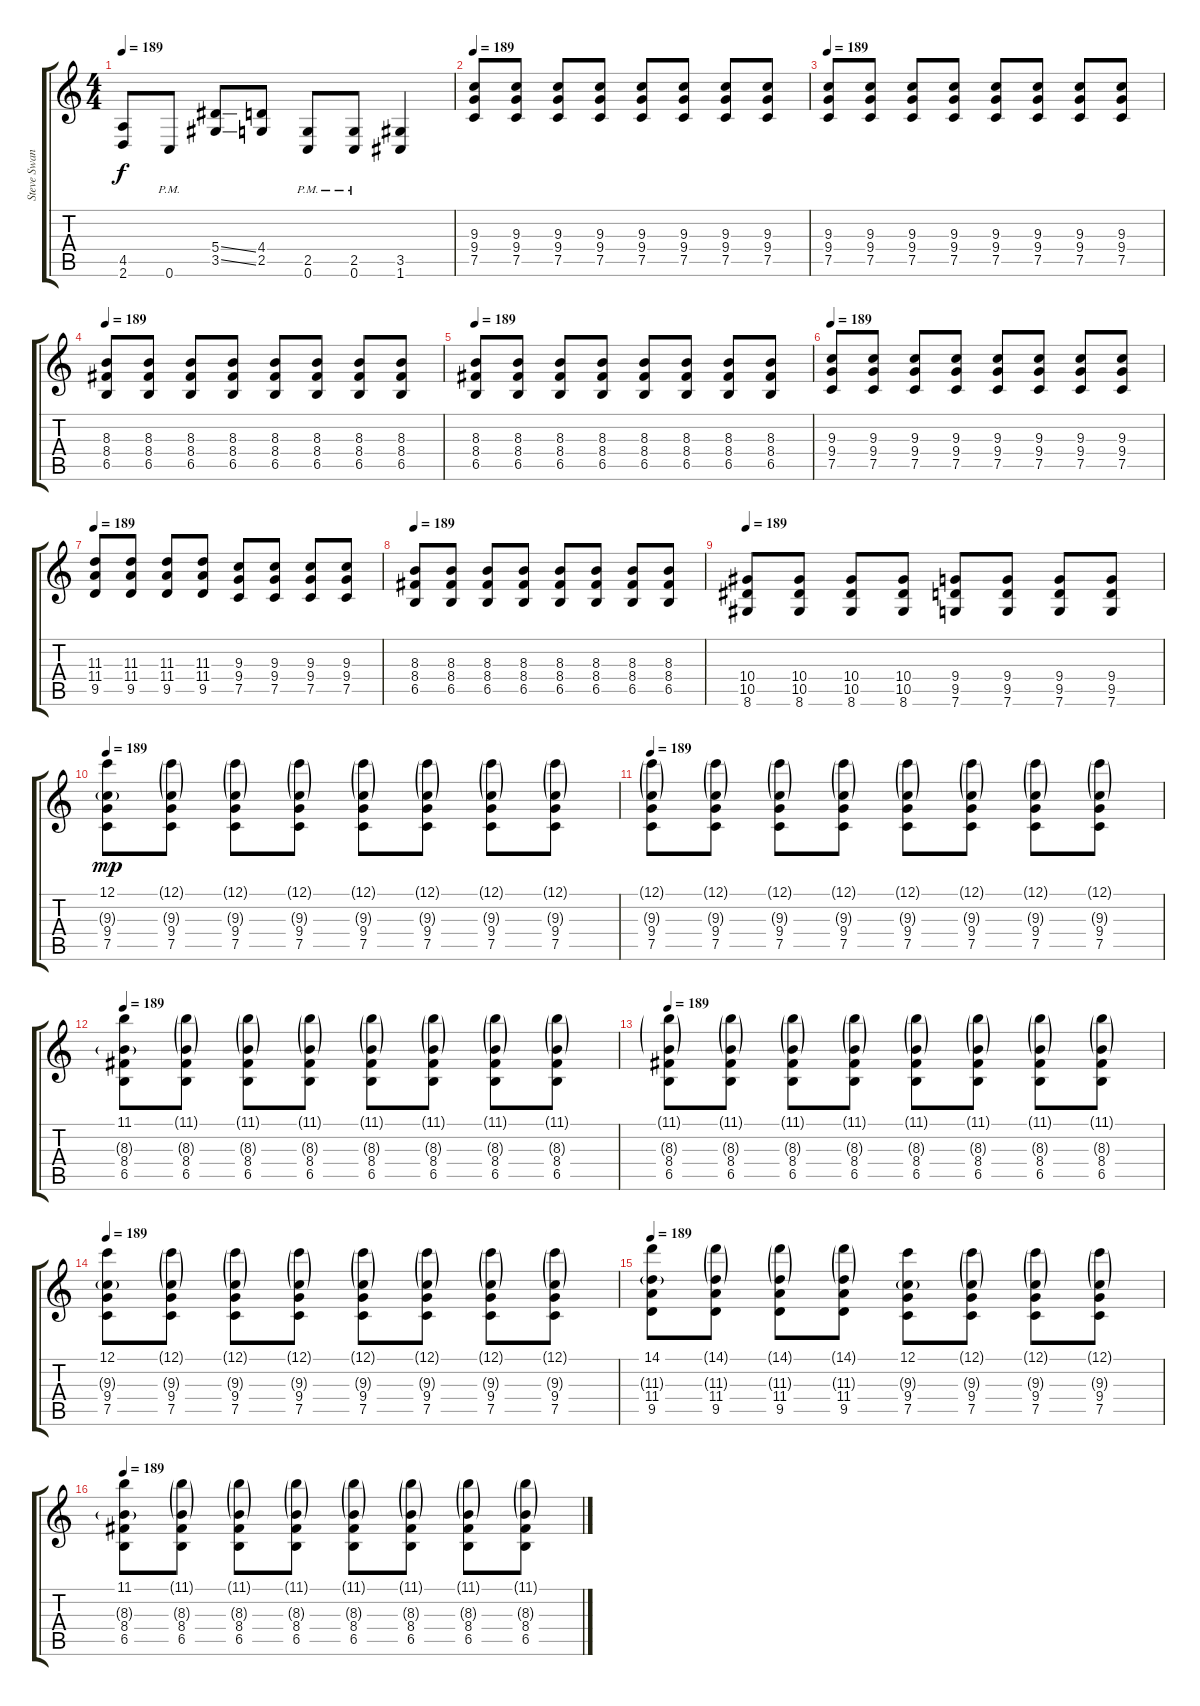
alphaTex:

\track ("Steve Swanson (Guitar)" "Steve Swan") {instrument distortionguitar}
\staff {score tabs}
\tuning (C4 G3 Eb3 Bb2 F2 C2) {hide}
\ts (4 4)
\tempo 189
\clef g2
\ks c
(4.5 2.6).8{dy f} 0.6{pm}.8 (5.4{ss} 3.5{ss}).8 (4.4 2.5).8 (2.5{pm} 0.6{pm}).8 (2.5{pm} 0.6{pm}).8 (3.5 1.6).4 |
\tempo 189
(9.3 9.4 7.5).8 (9.3 9.4 7.5).8 (9.3 9.4 7.5).8 (9.3 9.4 7.5).8 (9.3 9.4 7.5).8 (9.3 9.4 7.5).8 (9.3 9.4 7.5).8 (9.3 9.4 7.5).8 |
\tempo 189
(9.3 9.4 7.5).8 (9.3 9.4 7.5).8 (9.3 9.4 7.5).8 (9.3 9.4 7.5).8 (9.3 9.4 7.5).8 (9.3 9.4 7.5).8 (9.3 9.4 7.5).8 (9.3 9.4 7.5).8 |
\tempo 189
(8.3 8.4 6.5).8 (8.3 8.4 6.5).8 (8.3 8.4 6.5).8 (8.3 8.4 6.5).8 (8.3 8.4 6.5).8 (8.3 8.4 6.5).8 (8.3 8.4 6.5).8 (8.3 8.4 6.5).8 |
\tempo 189
(8.3 8.4 6.5).8 (8.3 8.4 6.5).8 (8.3 8.4 6.5).8 (8.3 8.4 6.5).8 (8.3 8.4 6.5).8 (8.3 8.4 6.5).8 (8.3 8.4 6.5).8 (8.3 8.4 6.5).8 |
\tempo 189
(9.3 9.4 7.5).8 (9.3 9.4 7.5).8 (9.3 9.4 7.5).8 (9.3 9.4 7.5).8 (9.3 9.4 7.5).8 (9.3 9.4 7.5).8 (9.3 9.4 7.5).8 (9.3 9.4 7.5).8 |
\tempo 189
(11.3 11.4 9.5).8 (11.3 11.4 9.5).8 (11.3 11.4 9.5).8 (11.3 11.4 9.5).8 (9.3 9.4 7.5).8 (9.3 9.4 7.5).8 (9.3 9.4 7.5).8 (9.3 9.4 7.5).8 |
\tempo 189
(8.3 8.4 6.5).8 (8.3 8.4 6.5).8 (8.3 8.4 6.5).8 (8.3 8.4 6.5).8 (8.3 8.4 6.5).8 (8.3 8.4 6.5).8 (8.3 8.4 6.5).8 (8.3 8.4 6.5).8 |
\tempo 189
(10.4 10.5 8.6).8 (10.4 10.5 8.6).8 (10.4 10.5 8.6).8 (10.4 10.5 8.6).8 (9.4 9.5 7.6).8 (9.4 9.5 7.6).8 (9.4 9.5 7.6).8 (9.4 9.5 7.6).8 |
\tempo 189
(12.1 9.3{g} 9.4 7.5).8{dy mp} (12.1{g} 9.3{g} 9.4 7.5).8 (12.1{g} 9.3{g} 9.4 7.5).8 (12.1{g} 9.3{g} 9.4 7.5).8 (12.1{g} 9.3{g} 9.4 7.5).8 (12.1{g} 9.3{g} 9.4 7.5).8 (12.1{g} 9.3{g} 9.4 7.5).8 (12.1{g} 9.3{g} 9.4 7.5).8 |
\tempo 189
(12.1{g} 9.3{g} 9.4 7.5).8 (12.1{g} 9.3{g} 9.4 7.5).8 (12.1{g} 9.3{g} 9.4 7.5).8 (12.1{g} 9.3{g} 9.4 7.5).8 (12.1{g} 9.3{g} 9.4 7.5).8 (12.1{g} 9.3{g} 9.4 7.5).8 (12.1{g} 9.3{g} 9.4 7.5).8 (12.1{g} 9.3{g} 9.4 7.5).8 |
\tempo 189
(11.1 8.3{g} 8.4 6.5).8 (11.1{g} 8.3{g} 8.4 6.5).8 (11.1{g} 8.3{g} 8.4 6.5).8 (11.1{g} 8.3{g} 8.4 6.5).8 (11.1{g} 8.3{g} 8.4 6.5).8 (11.1{g} 8.3{g} 8.4 6.5).8 (11.1{g} 8.3{g} 8.4 6.5).8 (11.1{g} 8.3{g} 8.4 6.5).8 |
\tempo 189
(11.1{g} 8.3{g} 8.4 6.5).8 (11.1{g} 8.3{g} 8.4 6.5).8 (11.1{g} 8.3{g} 8.4 6.5).8 (11.1{g} 8.3{g} 8.4 6.5).8 (11.1{g} 8.3{g} 8.4 6.5).8 (11.1{g} 8.3{g} 8.4 6.5).8 (11.1{g} 8.3{g} 8.4 6.5).8 (11.1{g} 8.3{g} 8.4 6.5).8 |
\tempo 189
(12.1 9.3{g} 9.4 7.5).8 (12.1{g} 9.3{g} 9.4 7.5).8 (12.1{g} 9.3{g} 9.4 7.5).8 (12.1{g} 9.3{g} 9.4 7.5).8 (12.1{g} 9.3{g} 9.4 7.5).8 (12.1{g} 9.3{g} 9.4 7.5).8 (12.1{g} 9.3{g} 9.4 7.5).8 (12.1{g} 9.3{g} 9.4 7.5).8 |
\tempo 189
(14.1 11.3{g} 11.4 9.5).8 (14.1{g} 11.3{g} 11.4 9.5).8 (14.1{g} 11.3{g} 11.4 9.5).8 (14.1{g} 11.3{g} 11.4 9.5).8 (12.1 9.3{g} 9.4 7.5).8 (12.1{g} 9.3{g} 9.4 7.5).8 (12.1{g} 9.3{g} 9.4 7.5).8 (12.1{g} 9.3{g} 9.4 7.5).8 |
\tempo 189
(11.1 8.3{g} 8.4 6.5).8 (11.1{g} 8.3{g} 8.4 6.5).8 (11.1{g} 8.3{g} 8.4 6.5).8 (11.1{g} 8.3{g} 8.4 6.5).8 (11.1{g} 8.3{g} 8.4 6.5).8 (11.1{g} 8.3{g} 8.4 6.5).8 (11.1{g} 8.3{g} 8.4 6.5).8 (11.1{g} 8.3{g} 8.4 6.5).8
